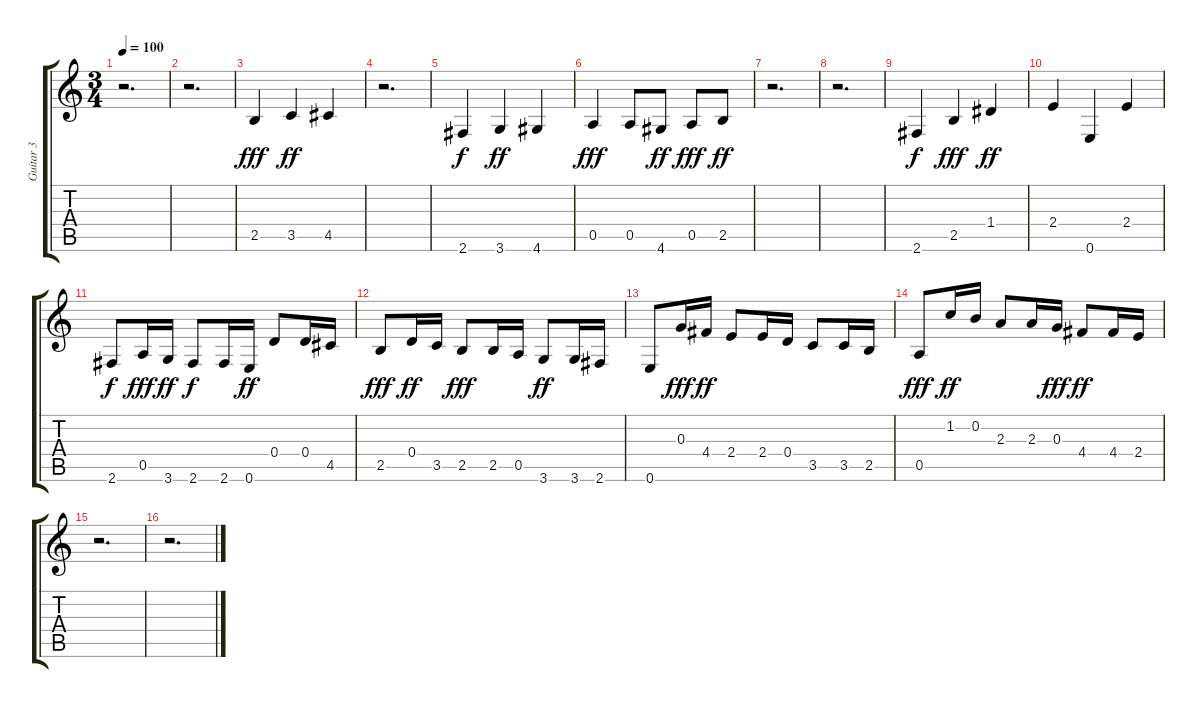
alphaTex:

\track ("Guitar 3" "Guitar 3") {instrument acousticguitarnylon}
\staff {score tabs}
\tuning (E4 B3 G3 D3 A2 E2) {hide}
\ts (3 4)
\tempo 100
\clef g2
\ks c
r.2{d dy fff} |
r.2{d} |
2.5.4 3.5.4{dy ff} 4.5.4 |
r.2{d} |
2.6.4{dy f} 3.6.4{dy ff} 4.6.4 |
0.5.4{dy fff} 0.5.8 4.6.8{dy ff} 0.5.8{dy fff} 2.5.8{dy ff} |
r.2{d} |
r.2{d} |
2.6.4{dy f} 2.5.4{dy fff} 1.4.4{dy ff} |
2.4.4 0.6.4 2.4.4 |
2.6.8{dy f} 0.5.16{dy fff} 3.6.16{dy ff} 2.6.8{dy f} 2.6.16 0.6.16{dy ff} 0.4.8 0.4.16 4.5.16 |
2.5.8{dy fff} 0.4.16{dy ff} 3.5.16 2.5.8{dy fff} 2.5.16 0.5.16 3.6.8{dy ff} 3.6.16 2.6.16 |
0.6.8 0.3.16{dy fff} 4.4.16{dy ff} 2.4.8 2.4.16 0.4.16 3.5.8 3.5.16 2.5.16 |
0.5.8{dy fff} 1.2.16{dy ff} 0.2.16 2.3.8 2.3.16 0.3.16{dy fff} 4.4.8{dy ff} 4.4.16 2.4.16 |
r.2{d} |
r.2{d}
